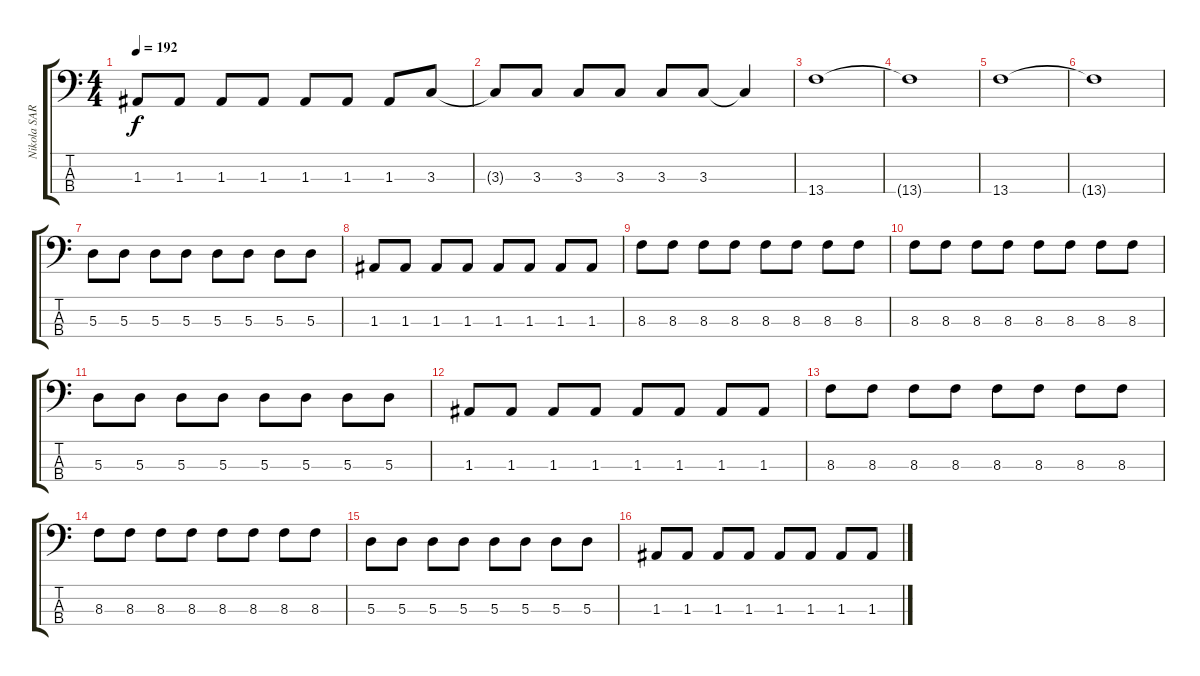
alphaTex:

\track ("Nikola SARCEVIC" "Nikola SAR") {instrument electricbasspick}
\staff {score tabs}
\tuning (G2 D2 A1 E1) {hide}
\ts (4 4)
\tempo 192
\clef f4
\ks c
1.3{t}.8{dy f} 1.3.8 1.3.8 1.3.8 1.3.8 1.3.8 1.3.8 3.3.8 |
3.3{t}.8 3.3.8 3.3.8 3.3.8 3.3.8 3.3.8 3.3{t}.4 |
13.4.1 |
13.4{t}.1 |
13.4.1 |
13.4{t}.1 |
5.3.8 5.3.8 5.3.8 5.3.8 5.3.8 5.3.8 5.3.8 5.3.8 |
1.3.8 1.3.8 1.3.8 1.3.8 1.3.8 1.3.8 1.3.8 1.3.8 |
8.3.8 8.3.8 8.3.8 8.3.8 8.3.8 8.3.8 8.3.8 8.3.8 |
8.3.8 8.3.8 8.3.8 8.3.8 8.3.8 8.3.8 8.3.8 8.3.8 |
5.3.8 5.3.8 5.3.8 5.3.8 5.3.8 5.3.8 5.3.8 5.3.8 |
1.3.8 1.3.8 1.3.8 1.3.8 1.3.8 1.3.8 1.3.8 1.3.8 |
8.3.8 8.3.8 8.3.8 8.3.8 8.3.8 8.3.8 8.3.8 8.3.8 |
8.3.8 8.3.8 8.3.8 8.3.8 8.3.8 8.3.8 8.3.8 8.3.8 |
5.3.8 5.3.8 5.3.8 5.3.8 5.3.8 5.3.8 5.3.8 5.3.8 |
1.3.8 1.3.8 1.3.8 1.3.8 1.3.8 1.3.8 1.3.8 1.3.8
